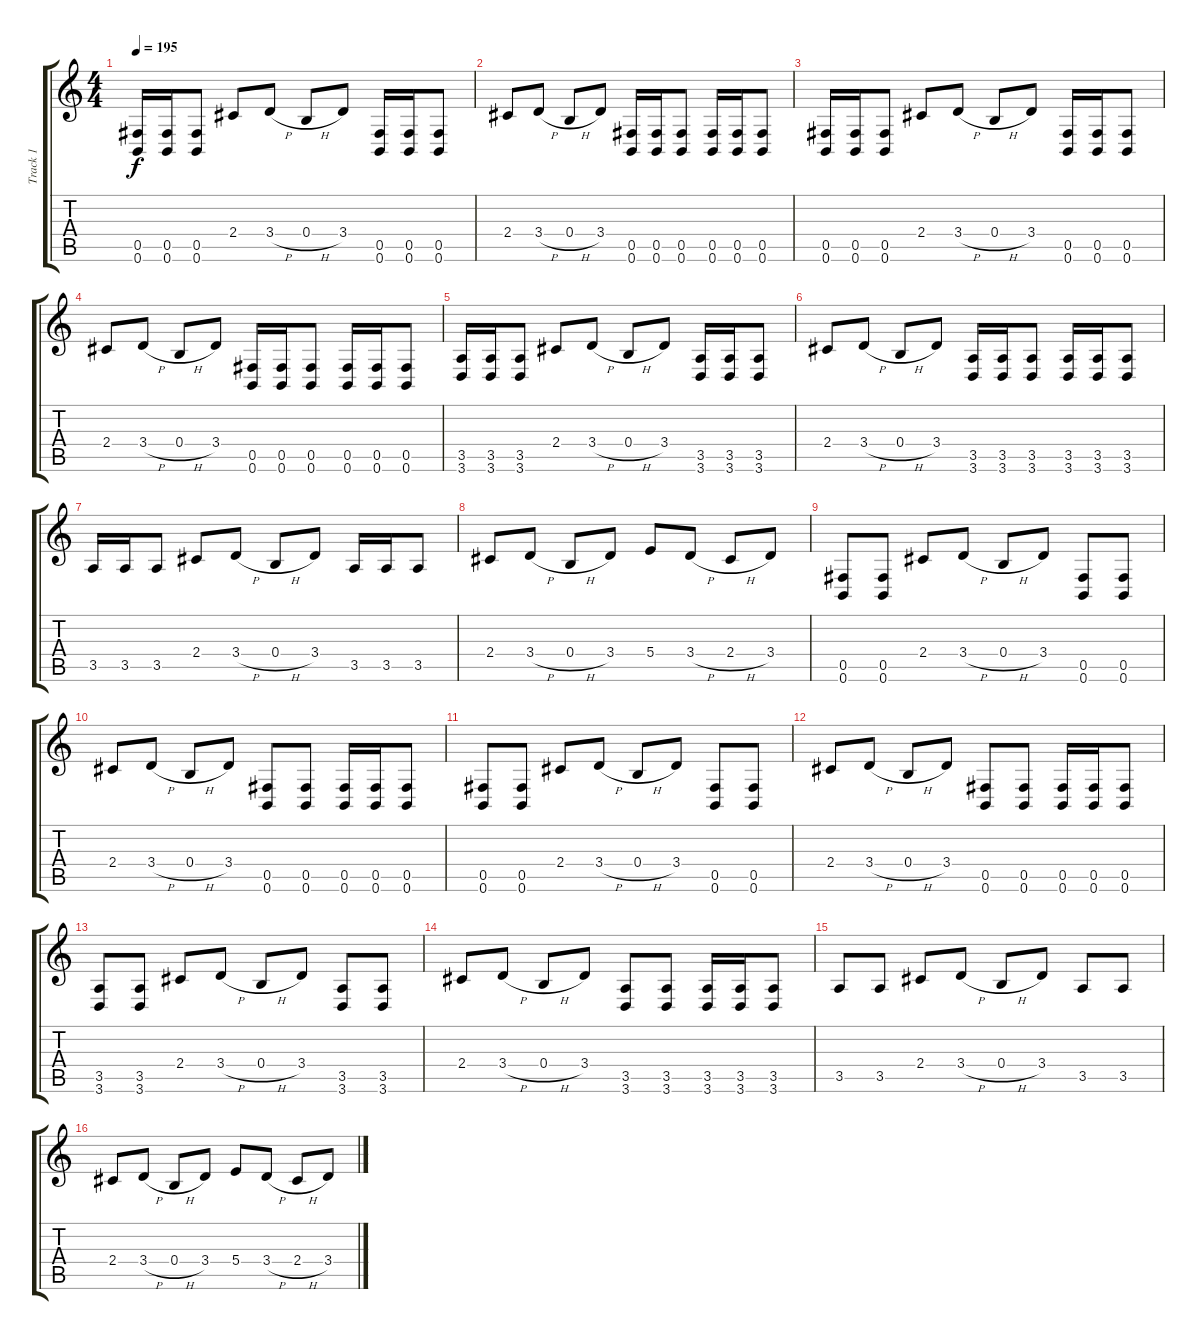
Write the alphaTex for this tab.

\track ("Track 1" "Track 1") {instrument distortionguitar}
\staff {score tabs}
\tuning (Db4 Ab3 E3 B2 Gb2 B1) {hide}
\ts (4 4)
\tempo 195
\clef g2
\ks c
(0.5 0.6).16{dy f} (0.5 0.6).16 (0.5 0.6).8 2.4.8 3.4{h}.8 0.4{h}.8 3.4.8 (0.5 0.6).16 (0.5 0.6).16 (0.5 0.6).8 |
2.4.8 3.4{h}.8 0.4{h}.8 3.4.8 (0.5 0.6).16 (0.5 0.6).16 (0.5 0.6).8 (0.5 0.6).16 (0.5 0.6).16 (0.5 0.6).8 |
(0.5 0.6).16 (0.5 0.6).16 (0.5 0.6).8 2.4.8 3.4{h}.8 0.4{h}.8 3.4.8 (0.5 0.6).16 (0.5 0.6).16 (0.5 0.6).8 |
2.4.8 3.4{h}.8 0.4{h}.8 3.4.8 (0.5 0.6).16 (0.5 0.6).16 (0.5 0.6).8 (0.5 0.6).16 (0.5 0.6).16 (0.5 0.6).8 |
(3.5 3.6).16 (3.5 3.6).16 (3.5 3.6).8 2.4.8 3.4{h}.8 0.4{h}.8 3.4.8 (3.5 3.6).16 (3.5 3.6).16 (3.5 3.6).8 |
2.4.8 3.4{h}.8 0.4{h}.8 3.4.8 (3.5 3.6).16 (3.5 3.6).16 (3.5 3.6).8 (3.5 3.6).16 (3.5 3.6).16 (3.5 3.6).8 |
3.5.16 3.5.16 3.5.8 2.4.8 3.4{h}.8 0.4{h}.8 3.4.8 3.5.16 3.5.16 3.5.8 |
2.4.8 3.4{h}.8 0.4{h}.8 3.4.8 5.4.8 3.4{h}.8 2.4{h}.8 3.4.8 |
(0.5 0.6).8 (0.5 0.6).8 2.4.8 3.4{h}.8 0.4{h}.8 3.4.8 (0.5 0.6).8 (0.5 0.6).8 |
2.4.8 3.4{h}.8 0.4{h}.8 3.4.8 (0.5 0.6).8 (0.5 0.6).8 (0.5 0.6).16 (0.5 0.6).16 (0.5 0.6).8 |
(0.5 0.6).8 (0.5 0.6).8 2.4.8 3.4{h}.8 0.4{h}.8 3.4.8 (0.5 0.6).8 (0.5 0.6).8 |
2.4.8 3.4{h}.8 0.4{h}.8 3.4.8 (0.5 0.6).8 (0.5 0.6).8 (0.5 0.6).16 (0.5 0.6).16 (0.5 0.6).8 |
(3.5 3.6).8 (3.5 3.6).8 2.4.8 3.4{h}.8 0.4{h}.8 3.4.8 (3.5 3.6).8 (3.5 3.6).8 |
2.4.8 3.4{h}.8 0.4{h}.8 3.4.8 (3.5 3.6).8 (3.5 3.6).8 (3.5 3.6).16 (3.5 3.6).16 (3.5 3.6).8 |
3.5.8 3.5.8 2.4.8 3.4{h}.8 0.4{h}.8 3.4.8 3.5.8 3.5.8 |
2.4.8 3.4{h}.8 0.4{h}.8 3.4.8 5.4.8 3.4{h}.8 2.4{h}.8 3.4.8
